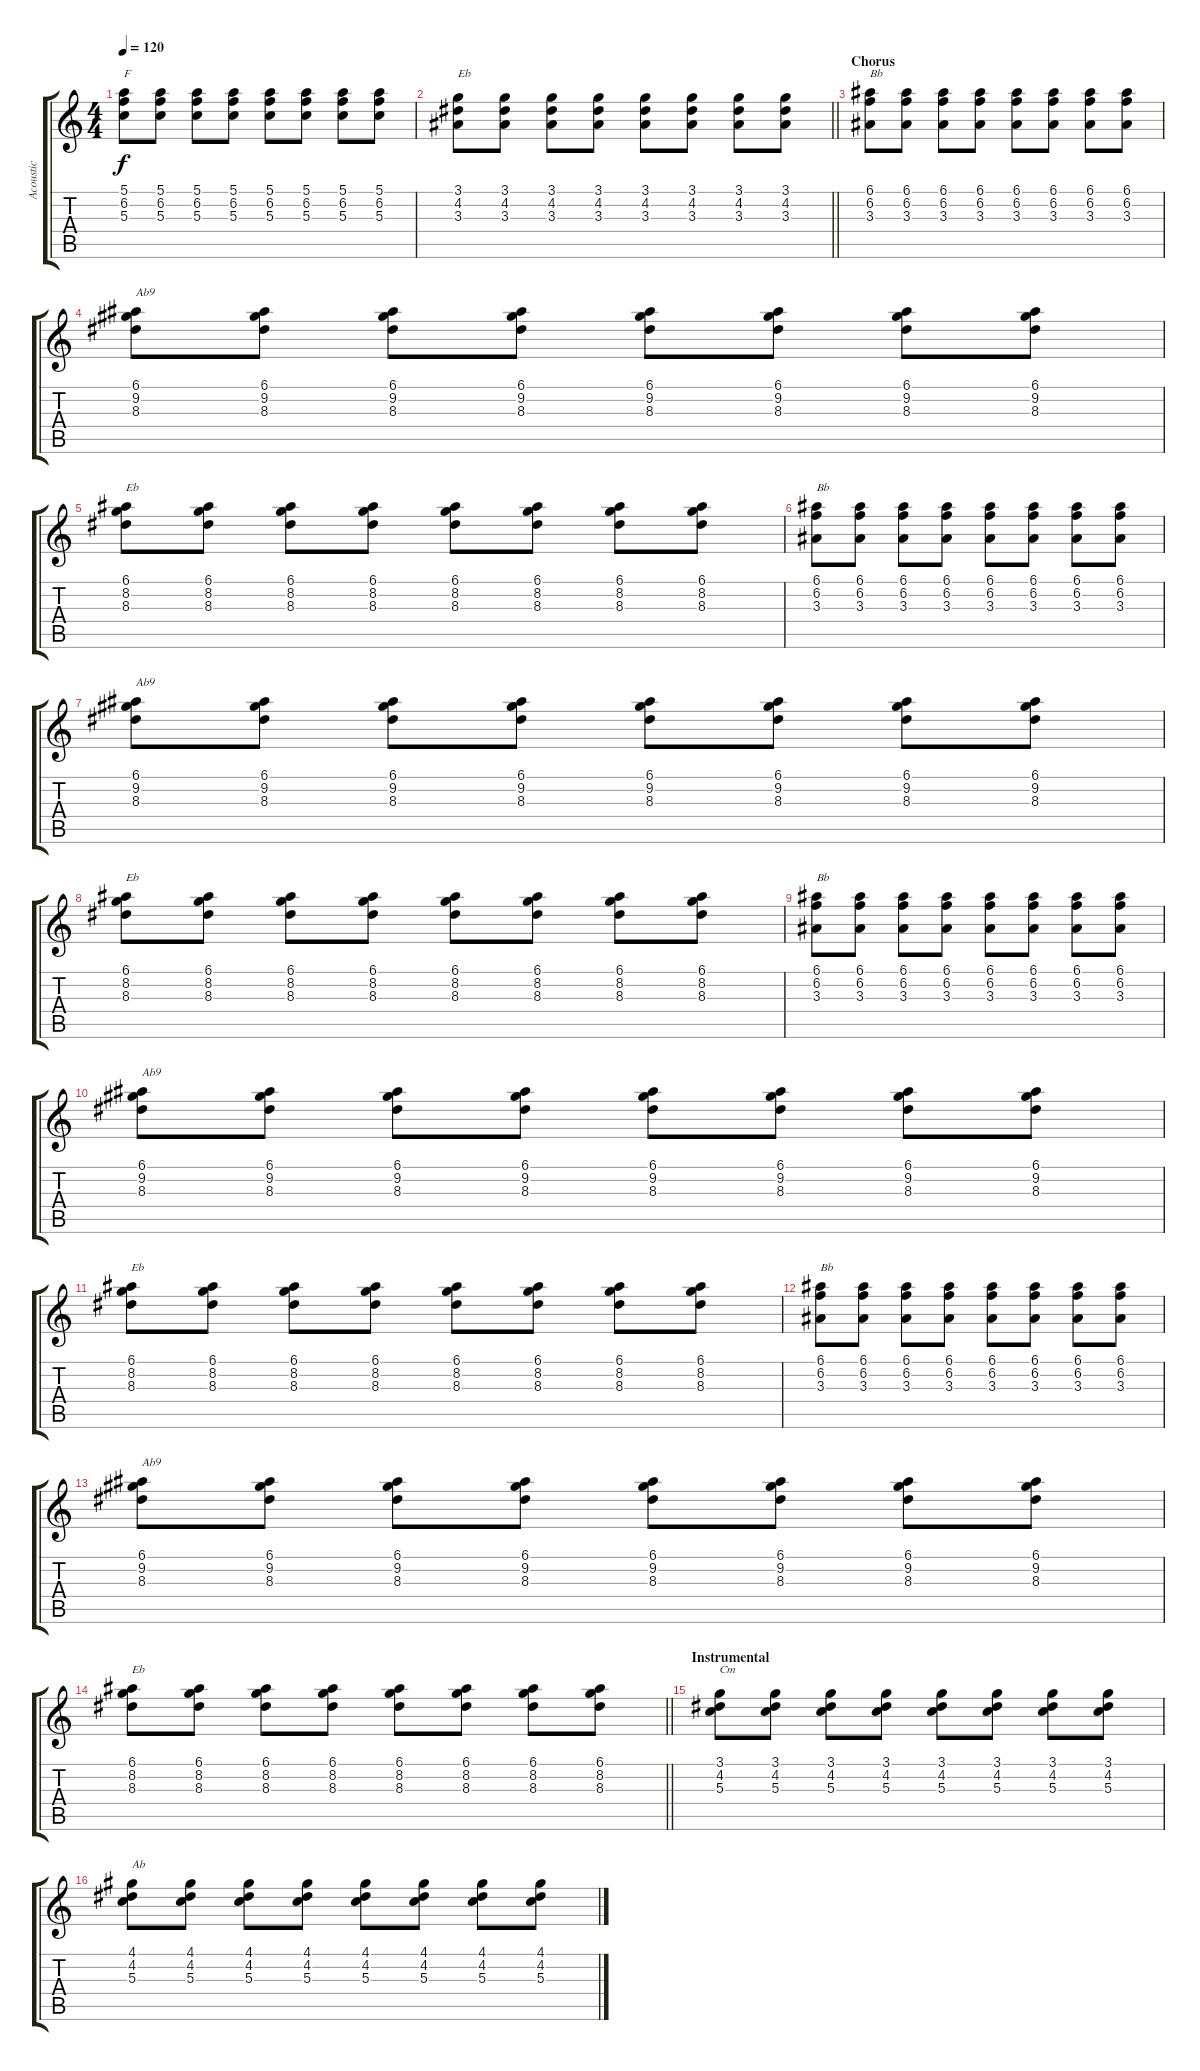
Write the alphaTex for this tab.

\track ("Acoustic" "Acoustic") {instrument acousticguitarsteel}
\staff {score tabs}
\tuning (E4 B3 G3 D3 A2 E2) {hide}
\ts (4 4)
\tempo 120
\clef g2
\ks c
(5.1 6.2 5.3).8{txt "F" dy f} (5.1 6.2 5.3).8 (5.1 6.2 5.3).8 (5.1 6.2 5.3).8 (5.1 6.2 5.3).8 (5.1 6.2 5.3).8 (5.1 6.2 5.3).8 (5.1 6.2 5.3).8 |
\barLineRight lightlight
(3.1 4.2 3.3).8{txt "Eb"} (3.1 4.2 3.3).8 (3.1 4.2 3.3).8 (3.1 4.2 3.3).8 (3.1 4.2 3.3).8 (3.1 4.2 3.3).8 (3.1 4.2 3.3).8 (3.1 4.2 3.3).8 |
\section ("" "Chorus")
(6.1 6.2 3.3).8{txt "Bb"} (6.1 6.2 3.3).8 (6.1 6.2 3.3).8 (6.1 6.2 3.3).8 (6.1 6.2 3.3).8 (6.1 6.2 3.3).8 (6.1 6.2 3.3).8 (6.1 6.2 3.3).8 |
(6.1 9.2 8.3).8{txt "Ab9"} (6.1 9.2 8.3).8 (6.1 9.2 8.3).8 (6.1 9.2 8.3).8 (6.1 9.2 8.3).8 (6.1 9.2 8.3).8 (6.1 9.2 8.3).8 (6.1 9.2 8.3).8 |
(6.1 8.2 8.3).8{txt "Eb"} (6.1 8.2 8.3).8 (6.1 8.2 8.3).8 (6.1 8.2 8.3).8 (6.1 8.2 8.3).8 (6.1 8.2 8.3).8 (6.1 8.2 8.3).8 (6.1 8.2 8.3).8 |
(6.1 6.2 3.3).8{txt "Bb"} (6.1 6.2 3.3).8 (6.1 6.2 3.3).8 (6.1 6.2 3.3).8 (6.1 6.2 3.3).8 (6.1 6.2 3.3).8 (6.1 6.2 3.3).8 (6.1 6.2 3.3).8 |
(6.1 9.2 8.3).8{txt "Ab9"} (6.1 9.2 8.3).8 (6.1 9.2 8.3).8 (6.1 9.2 8.3).8 (6.1 9.2 8.3).8 (6.1 9.2 8.3).8 (6.1 9.2 8.3).8 (6.1 9.2 8.3).8 |
(6.1 8.2 8.3).8{txt "Eb"} (6.1 8.2 8.3).8 (6.1 8.2 8.3).8 (6.1 8.2 8.3).8 (6.1 8.2 8.3).8 (6.1 8.2 8.3).8 (6.1 8.2 8.3).8 (6.1 8.2 8.3).8 |
(6.1 6.2 3.3).8{txt "Bb"} (6.1 6.2 3.3).8 (6.1 6.2 3.3).8 (6.1 6.2 3.3).8 (6.1 6.2 3.3).8 (6.1 6.2 3.3).8 (6.1 6.2 3.3).8 (6.1 6.2 3.3).8 |
(6.1 9.2 8.3).8{txt "Ab9"} (6.1 9.2 8.3).8 (6.1 9.2 8.3).8 (6.1 9.2 8.3).8 (6.1 9.2 8.3).8 (6.1 9.2 8.3).8 (6.1 9.2 8.3).8 (6.1 9.2 8.3).8 |
(6.1 8.2 8.3).8{txt "Eb"} (6.1 8.2 8.3).8 (6.1 8.2 8.3).8 (6.1 8.2 8.3).8 (6.1 8.2 8.3).8 (6.1 8.2 8.3).8 (6.1 8.2 8.3).8 (6.1 8.2 8.3).8 |
(6.1 6.2 3.3).8{txt "Bb"} (6.1 6.2 3.3).8 (6.1 6.2 3.3).8 (6.1 6.2 3.3).8 (6.1 6.2 3.3).8 (6.1 6.2 3.3).8 (6.1 6.2 3.3).8 (6.1 6.2 3.3).8 |
(6.1 9.2 8.3).8{txt "Ab9"} (6.1 9.2 8.3).8 (6.1 9.2 8.3).8 (6.1 9.2 8.3).8 (6.1 9.2 8.3).8 (6.1 9.2 8.3).8 (6.1 9.2 8.3).8 (6.1 9.2 8.3).8 |
\barLineRight lightlight
(6.1 8.2 8.3).8{txt "Eb"} (6.1 8.2 8.3).8 (6.1 8.2 8.3).8 (6.1 8.2 8.3).8 (6.1 8.2 8.3).8 (6.1 8.2 8.3).8 (6.1 8.2 8.3).8 (6.1 8.2 8.3).8 |
\section ("" "Instrumental")
(3.1 4.2 5.3).8{txt "Cm"} (3.1 4.2 5.3).8 (3.1 4.2 5.3).8 (3.1 4.2 5.3).8 (3.1 4.2 5.3).8 (3.1 4.2 5.3).8 (3.1 4.2 5.3).8 (3.1 4.2 5.3).8 |
(4.1 4.2 5.3).8{txt "Ab"} (4.1 4.2 5.3).8 (4.1 4.2 5.3).8 (4.1 4.2 5.3).8 (4.1 4.2 5.3).8 (4.1 4.2 5.3).8 (4.1 4.2 5.3).8 (4.1 4.2 5.3).8
